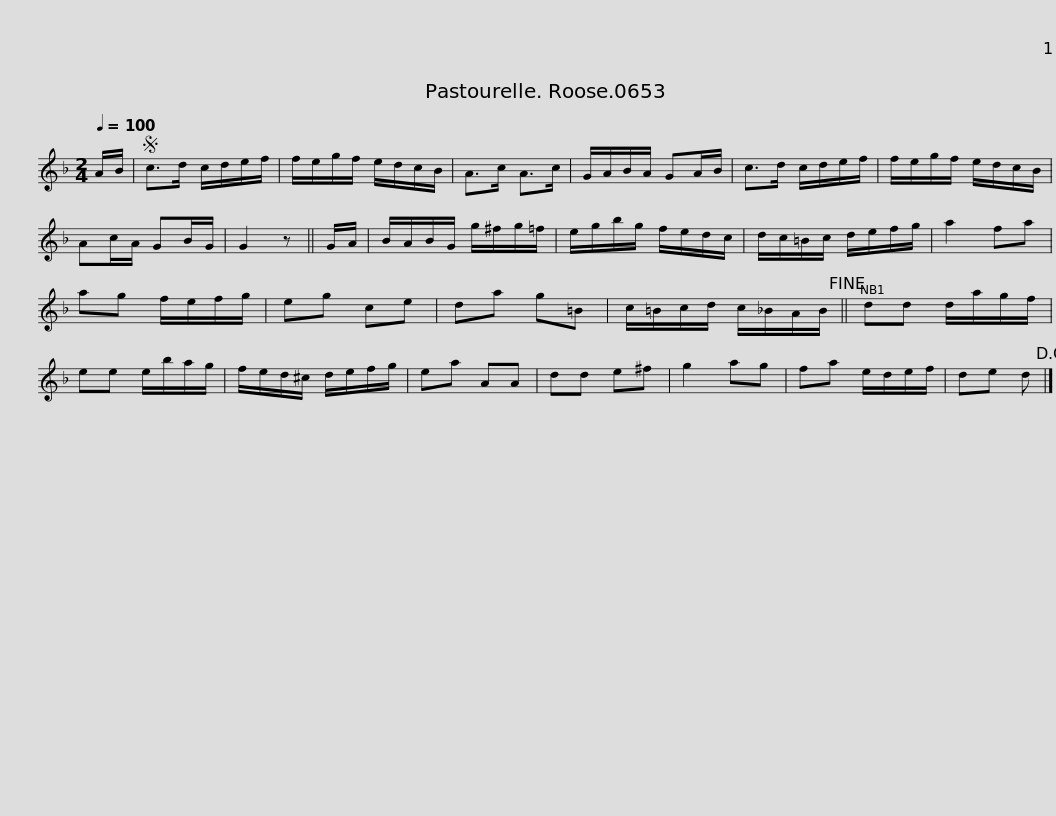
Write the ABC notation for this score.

X:1
L:1/8
Q:1/4=100
M:2/4
I:linebreak $
K:F
V:1 treble
V:1
 A/B/ |S c>d c/d/e/f/ | f/e/g/f/ e/d/c/B/ | A>c A>c | G/A/B/A/ GA/B/ | %5
 c>d c/d/e/f/ | f/e/g/f/ e/d/c/B/ |$ Ac/A/ GB/G/ | G2 z || G/A/ | %10
 B/A/B/G/ g/^f/g/=f/ | e/g/b/g/ f/e/d/c/ | d/c/=B/c/ d/e/f/g/ | a2 fa | ag f/e/f/g/ |$ %15
 eg ce | da g=B | c/=B/c/d/ c/_B/A/B/!fine! || dd d/a/g/f/ | ee e/b/a/g/ | %20
 f/e/d/^c/ d/e/f/g/ | ea AA |$ dd e^f | g2 ag | fa e/d/e/f/ | %25
 de d!D.C.! |] %26
